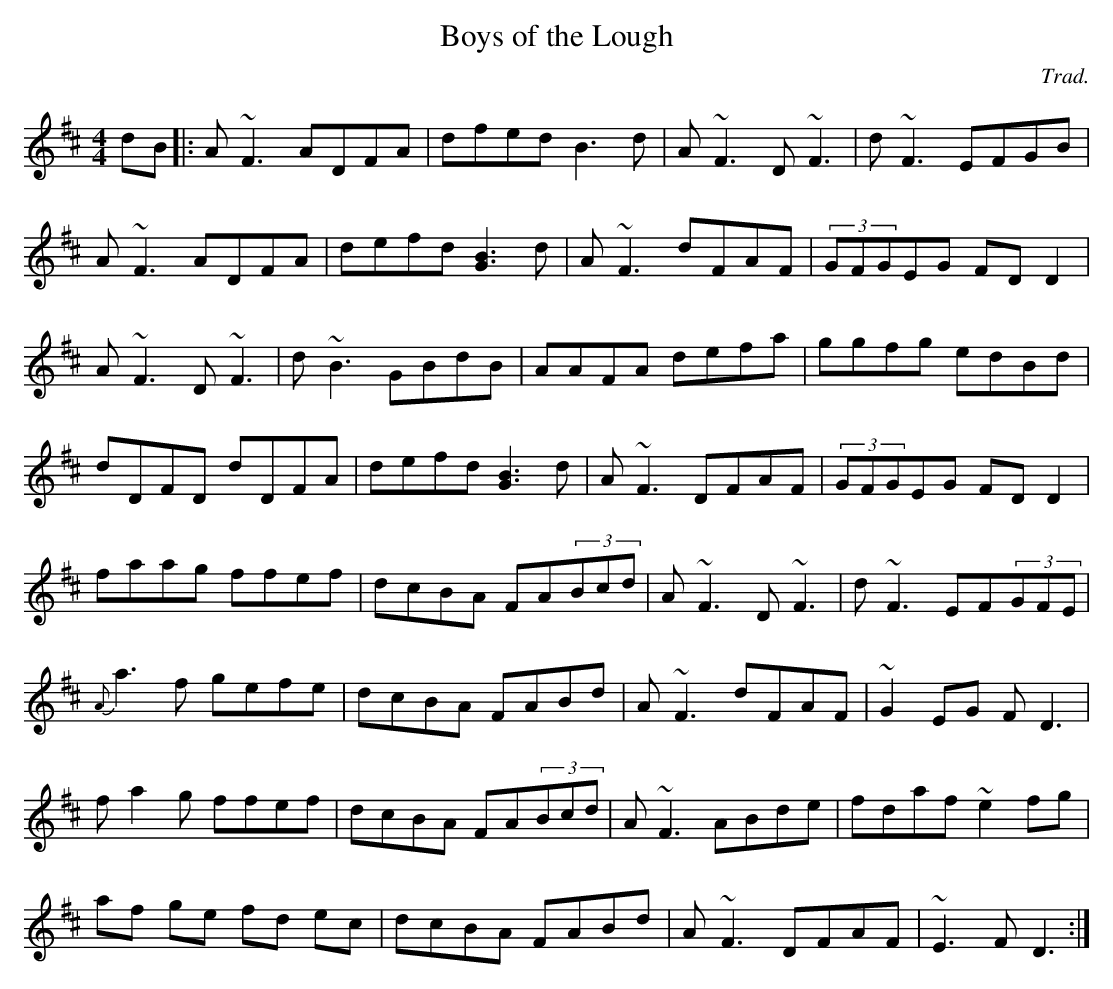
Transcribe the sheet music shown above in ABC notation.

X:1
T:Boys of the Lough
C:Trad.
M:4/4
K:D
dB|:A~F3 ADFA|dfed B3d|A~F3 D~F3|d~F3 EFGB|
A~F3 ADFA|defd [G3B3]d|A~F3 dFAF|(3GFGEG FDD2|
A~F3 D~F3|d~B3 GBdB|AAFA defa|ggfg edBd|
dDFD dDFA|defd [G3B3]d|A~F3 DFAF|(3GFGEG FDD2|
faag ffef|dcBA FA(3Bcd|A~F3 D~F3|d~F3 EF(3GFE|
{A}a3f gefe|dcBA FABd|A~F3 dFAF|~G2EG FD3|
fa2g ffef|dcBA FA(3Bcd|A~F3 ABde|fdaf ~e2fg|
af ge fd ec|dcBA FABd|A~F3 DFAF|~E3F D3:|
